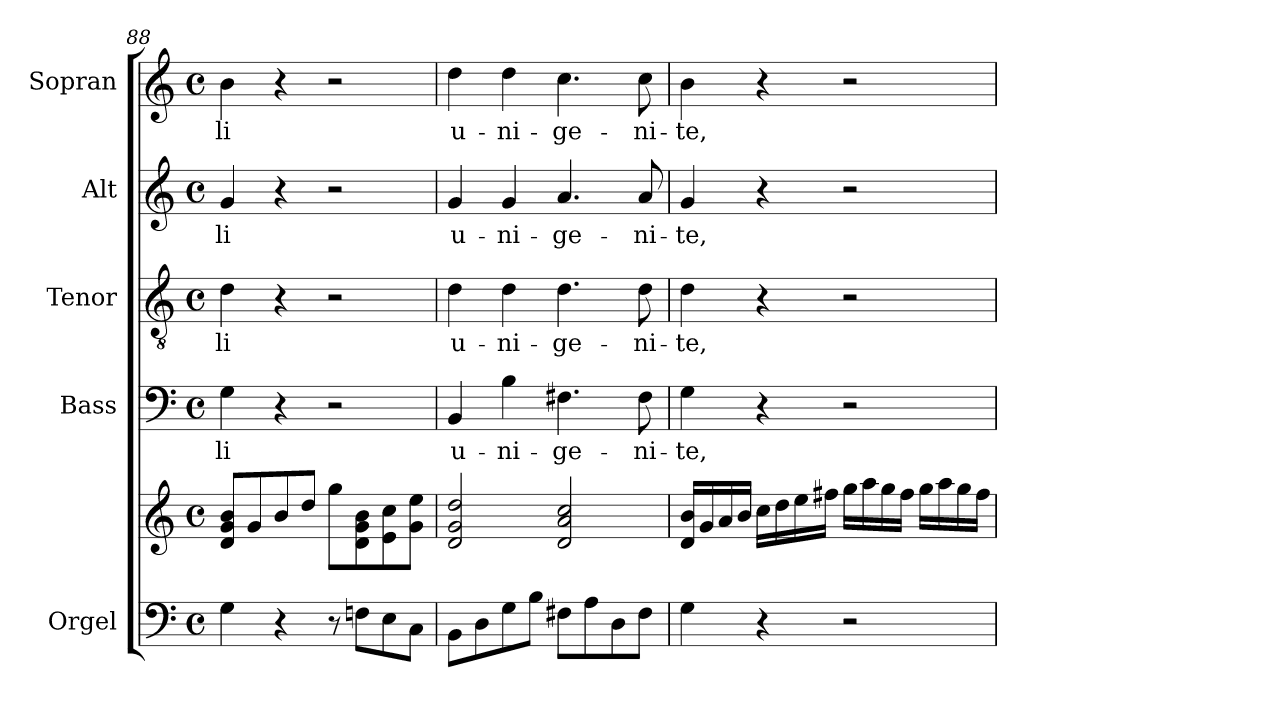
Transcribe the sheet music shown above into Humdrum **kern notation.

**kern	**kern	**kern	**text	**kern	**text	**kern	**text	**kern	**text
*part5	*part5	*part4	*part4	*part3	*part3	*part2	*part2	*part1	*part1
*staff6	*staff5	*staff4	*staff4	*staff3	*staff3	*staff2	*staff2	*staff1	*staff1
*I"Orgel	*	*I"Bass	*	*I"Tenor	*	*I"Alt	*	*I"Sopran	*
*I'Org.	*	*I'B.	*	*I'T.	*	*I'A.	*	*I'S.	*
*clefF4	*clefG2	*clefF4	*	*clefGv2	*	*clefG2	*	*clefG2	*
*k[]	*k[]	*k[]	*	*k[]	*	*k[]	*	*k[]	*
*C:	*C:	*C:	*	*C:	*	*C:	*	*C:	*
*M4/4	*M4/4	*M4/4	*	*M4/4	*	*M4/4	*	*M4/4	*
*met(c)	*met(c)	*met(c)	*	*met(c)	*	*met(c)	*	*met(c)	*
=88	=88	=88	=88	=88	=88	=88	=88	=88	=88
!	!	!	!LO:LY:b	!	!LO:LY:b	!	!LO:LY:b	!	!LO:LY:b
4G\	8d/ 8g/ 8b/L	4G\	-li	4d\	-li	4g/	-li	4b\	-li
.	8g/	.	.	.	.	.	.	.	.
4r	8b/	4r	.	4r	.	4r	.	4r	.
.	8dd/J	.	.	.	.	.	.	.	.
8r	8gg\L	2r	.	2r	.	2r	.	2r	.
8Fn\L	8d\ 8g\ 8b\	.	.	.	.	.	.	.	.
8E\	8e\ 8cc\	.	.	.	.	.	.	.	.
8C\J	8g\ 8ee\J	.	.	.	.	.	.	.	.
=89	=89	=89	=89	=89	=89	=89	=89	=89	=89
!	!	!	!LO:LY:b	!	!LO:LY:b	!	!LO:LY:b	!	!LO:LY:b
8BB\L	2d/ 2g/ 2dd/	4BB/	u-	4d\	u-	4g/	u-	4dd\	u-
8D\	.	.	.	.	.	.	.	.	.
!	!	!	!LO:LY:b	!	!LO:LY:b	!	!LO:LY:b	!	!LO:LY:b
8G\	.	4B\	-ni-	4d\	-ni-	4g/	-ni-	4dd\	-ni-
8B\J	.	.	.	.	.	.	.	.	.
!	!	!	!LO:LY:b	!	!LO:LY:b	!	!LO:LY:b	!	!LO:LY:b
8F#X\L	2d/ 2a/ 2cc/	4.F#X\	-ge-	4.d\	-ge-	4.a/	-ge-	4.cc\	-ge-
8A\	.	.	.	.	.	.	.	.	.
8D\	.	.	.	.	.	.	.	.	.
!	!	!	!LO:LY:b	!	!LO:LY:b	!	!LO:LY:b	!	!LO:LY:b
8F#\J	.	8F#\	-ni-	8d\	-ni-	8a/	-ni-	8cc\	-ni-
=90	=90	=90	=90	=90	=90	=90	=90	=90	=90
!	!	!	!LO:LY:b	!	!LO:LY:b	!	!LO:LY:b	!	!LO:LY:b
4G\	16d/ 16b/LL	4G\	-te,	4d\	-te,	4g/	-te,	4b\	-te,
.	16g/	.	.	.	.	.	.	.	.
.	16a/	.	.	.	.	.	.	.	.
.	16b/JJ	.	.	.	.	.	.	.	.
4r	16cc\LL	4r	.	4r	.	4r	.	4r	.
.	16dd\	.	.	.	.	.	.	.	.
.	16ee\	.	.	.	.	.	.	.	.
.	16ff#X\JJ	.	.	.	.	.	.	.	.
2r	16gg\LL	2r	.	2r	.	2r	.	2r	.
.	16aa\	.	.	.	.	.	.	.	.
.	16gg\	.	.	.	.	.	.	.	.
.	16ff#\JJ	.	.	.	.	.	.	.	.
.	16gg\LL	.	.	.	.	.	.	.	.
.	16aa\	.	.	.	.	.	.	.	.
.	16gg\	.	.	.	.	.	.	.	.
.	16ff#\JJ	.	.	.	.	.	.	.	.
=	=	=	=	=	=	=	=	=	=
*-	*-	*-	*-	*-	*-	*-	*-	*-	*-
